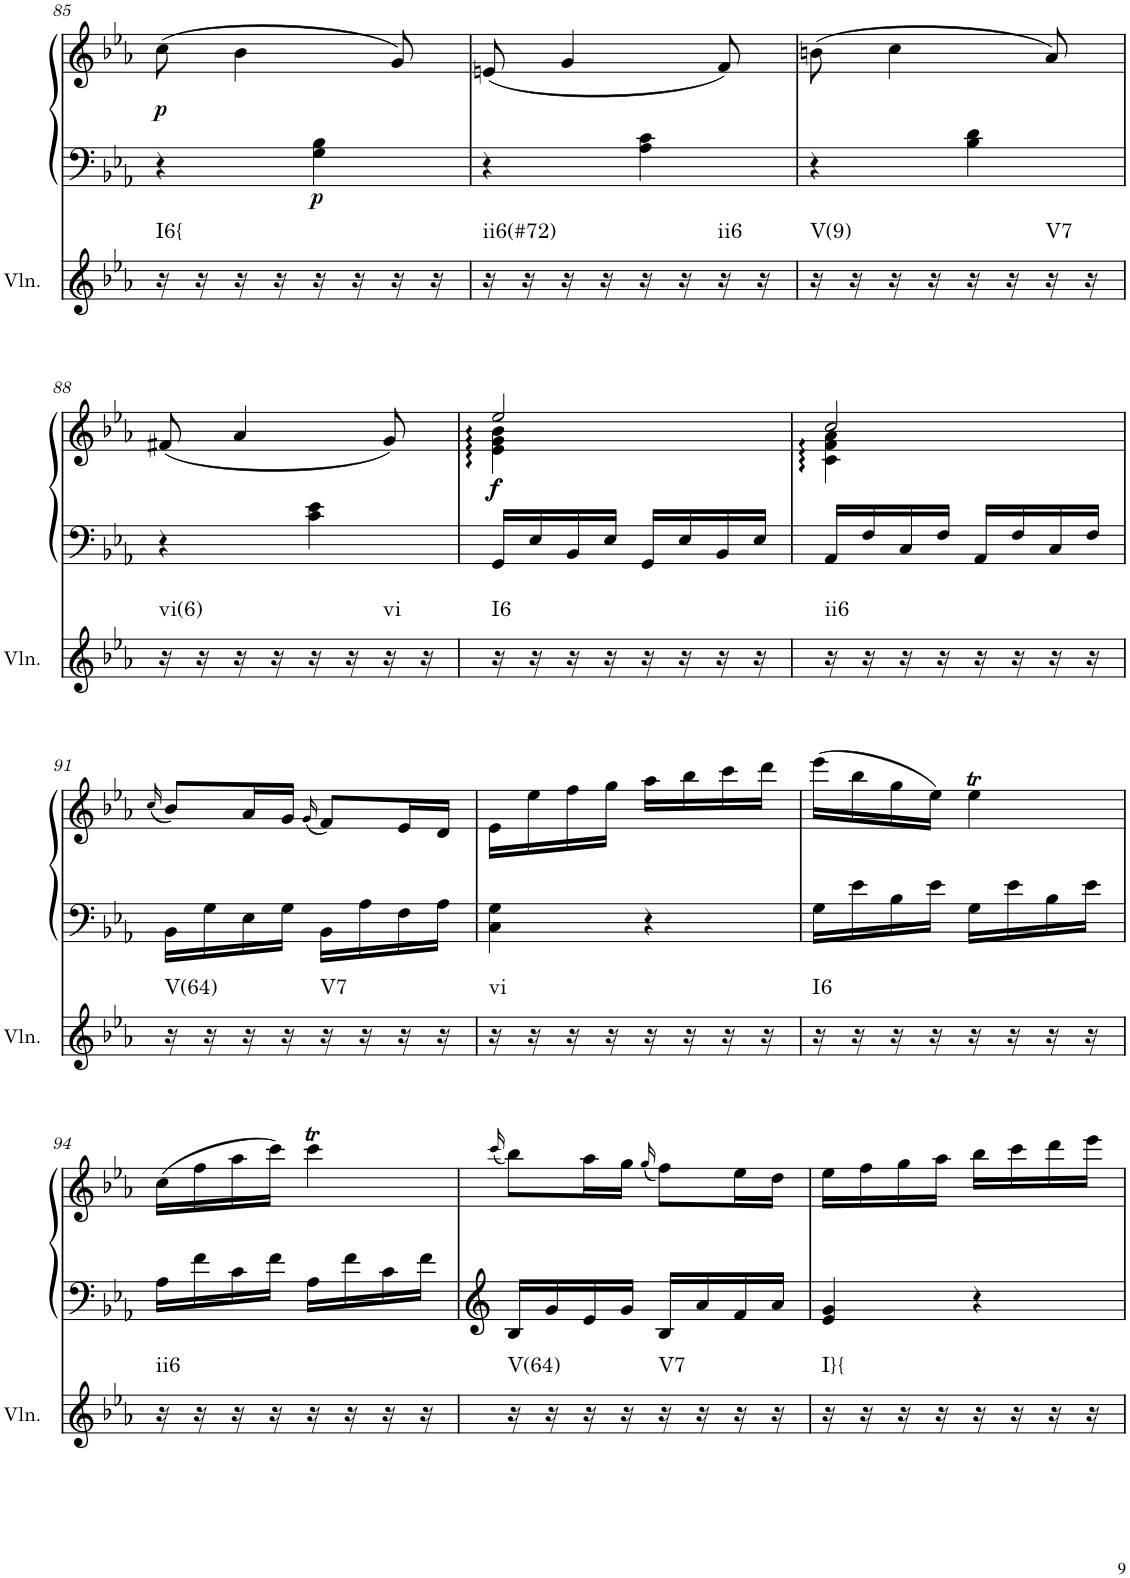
**kern	**harte	**kern	**kern	**dynam
*part2	*part2	*part1	*part1	*part1
*staff3	*	*staff2	*staff1	*staff1/2
*I"Violin	*	*I"Klavier linke Hand	*	*
*I'Vln.	*	*	*	*
!!LO:PB:g=z
*clefG2	*	*clefG2	*clefG2	*
*k[b-e-a-]	*	*k[b-e-a-]	*k[b-e-a-]	*
*M2/4	*	*M2/4	*M2/4	*
=85	=85	=85	=85	=85
*	*	*^	*	*
!	!LO:H:kt=I6{	!	!	!	!LO:DY:b
16r	N	4r	4ryy	(8cc\	p
16r	.	.	.	.	.
16r	.	.	.	4b-\	.
16r	.	.	.	.	.
!	!	!	!	!	!LO:DY:b=2
16r	.	4G\ 4B-\	4ryy	.	p
16r	.	.	.	.	.
16r	.	.	.	8g/)	.
16r	.	.	.	.	.
=86	=86	=86	=86	=86	=86
!	!LO:H:kt=ii6(#72)	!	!	!	!
16r	N	4r	4ryy	(8en/	.
16r	.	.	.	.	.
16r	.	.	.	4g/	.
16r	.	.	.	.	.
16r	.	4A-\ 4c\	4ryy	.	.
16r	.	.	.	.	.
!	!LO:H:kt=ii6	!	!	!	!
16r	N	.	.	8f/)	.
16r	.	.	.	.	.
=87	=87	=87	=87	=87	=87
!	!LO:H:kt=V(9)	!	!	!	!
16r	N	4r	4ryy	(8bn\	.
16r	.	.	.	.	.
16r	.	.	.	4cc\	.
16r	.	.	.	.	.
16r	.	4B-\ 4d\	4ryy	.	.
16r	.	.	.	.	.
!	!LO:H:kt=V7	!	!	!	!
16r	N	.	.	8a-/)	.
16r	.	.	.	.	.
*	*	*v	*v	*	*
!!LO:LB:g=z
=88	=88	=88	=88	=88
!	!LO:H:kt=vi(6)	!	!	!
16r	N	4r	(8f#X/	.
16r	.	.	.	.
16r	.	.	4a-/	.
16r	.	.	.	.
16r	.	4c\ 4e-\	.	.
16r	.	.	.	.
!	!LO:H:kt=vi	!	!	!
16r	N	.	8g/)	.
16r	.	.	.	.
=89	=89	=89	=89	=89
*	*	*	*^	*
!	!	!	!	!	!LO:DY:b
!	!LO:H:kt=I6	!	!	!	!LO:DY:n=1:b
16r	N	16GG/LL	2ee-/	4e-\ 4g\ 4b-\	f f
16r	.	16E-/	.	.	.
16r	.	16BB-/	.	.	.
16r	.	16E-/JJ	.	.	.
16r	.	16GG/LL	.	4ryy	.
16r	.	16E-/	.	.	.
16r	.	16BB-/	.	.	.
16r	.	16E-/JJ	.	.	.
=90	=90	=90	=90	=90	=90
!	!LO:H:kt=ii6	!	!	!	!
16r	N	16AA-/LL	2cc/	4c\ 4f\ 4a-\	.
16r	.	16F/	.	.	.
16r	.	16C/	.	.	.
16r	.	16F/JJ	.	.	.
16r	.	16AA-/LL	.	4ryy	.
16r	.	16F/	.	.	.
16r	.	16C/	.	.	.
16r	.	16F/JJ	.	.	.
*	*	*	*v	*v	*
!!LO:LB:g=z
=91	=91	=91	=91	=91
.	.	.	(16qcc/	.
!	!LO:H:kt=V(64)	!	!	!
16r	N	16BB-\LL	8b-/L)	.
16r	.	16G\	.	.
16r	.	16E-\	16a-/L	.
16r	.	16G\JJ	16g/JJ	.
.	.	.	(16qg/	.
!	!LO:H:kt=V7	!	!	!
16r	N	16BB-\LL	8f/L)	.
16r	.	16A-\	.	.
16r	.	16F\	16e-/L	.
16r	.	16A-\JJ	16d/JJ	.
=92	=92	=92	=92	=92
!	!LO:H:kt=vi	!	!	!
16r	N	4C\ 4G\	16e-\LL	.
16r	.	.	16ee-\	.
16r	.	.	16ff\	.
16r	.	.	16gg\JJ	.
16r	.	4r	16aa-\LL	.
16r	.	.	16bb-\	.
16r	.	.	16ccc\	.
16r	.	.	16ddd\JJ	.
=93	=93	=93	=93	=93
!	!LO:H:kt=I6	!	!	!
16r	N	16G\LL	(16eee-\LL	.
16r	.	16e-\	16bb-\	.
16r	.	16B-\	16gg\	.
16r	.	16e-\JJ	16ee-\JJ)	.
16r	.	16G\LL	4ee-T\	.
16r	.	16e-\	.	.
16r	.	16B-\	.	.
16r	.	16e-\JJ	.	.
!!LO:LB:g=z
=94	=94	=94	=94	=94
!	!LO:H:kt=ii6	!	!	!
16r	N	16A-\LL	(16cc\LL	.
16r	.	16f\	16ff\	.
16r	.	16c\	16aa-\	.
16r	.	16f\JJ	16ccc\JJ)	.
16r	.	16A-\LL	4cccT\	.
16r	.	16f\	.	.
16r	.	16c\	.	.
16r	.	16f\JJ	.	.
=95	=95	=95	=95	=95
.	.	.	(16qccc/	.
!	!LO:H:kt=V(64)	!	!	!
16r	N	16B-/LL	8bb-\L)	.
16r	.	16g/	.	.
16r	.	16e-/	16aa-\L	.
16r	.	16g/JJ	16gg\JJ	.
.	.	.	(16qgg/	.
!	!LO:H:kt=V7	!	!	!
16r	N	16B-/LL	8ff\L)	.
16r	.	16a-/	.	.
16r	.	16f/	16ee-\L	.
16r	.	16a-/JJ	16dd\JJ	.
=96	=96	=96	=96	=96
!	!LO:H:kt=I}{	!	!	!
16r	N	4e-/ 4g/	16ee-\LL	.
16r	.	.	16ff\	.
16r	.	.	16gg\	.
16r	.	.	16aa-\JJ	.
16r	.	4r	16bb-\LL	.
16r	.	.	16ccc\	.
16r	.	.	16ddd\	.
16r	.	.	16eee-\JJ	.
=	=	=	=	=
*-	*-	*-	*-	*-
